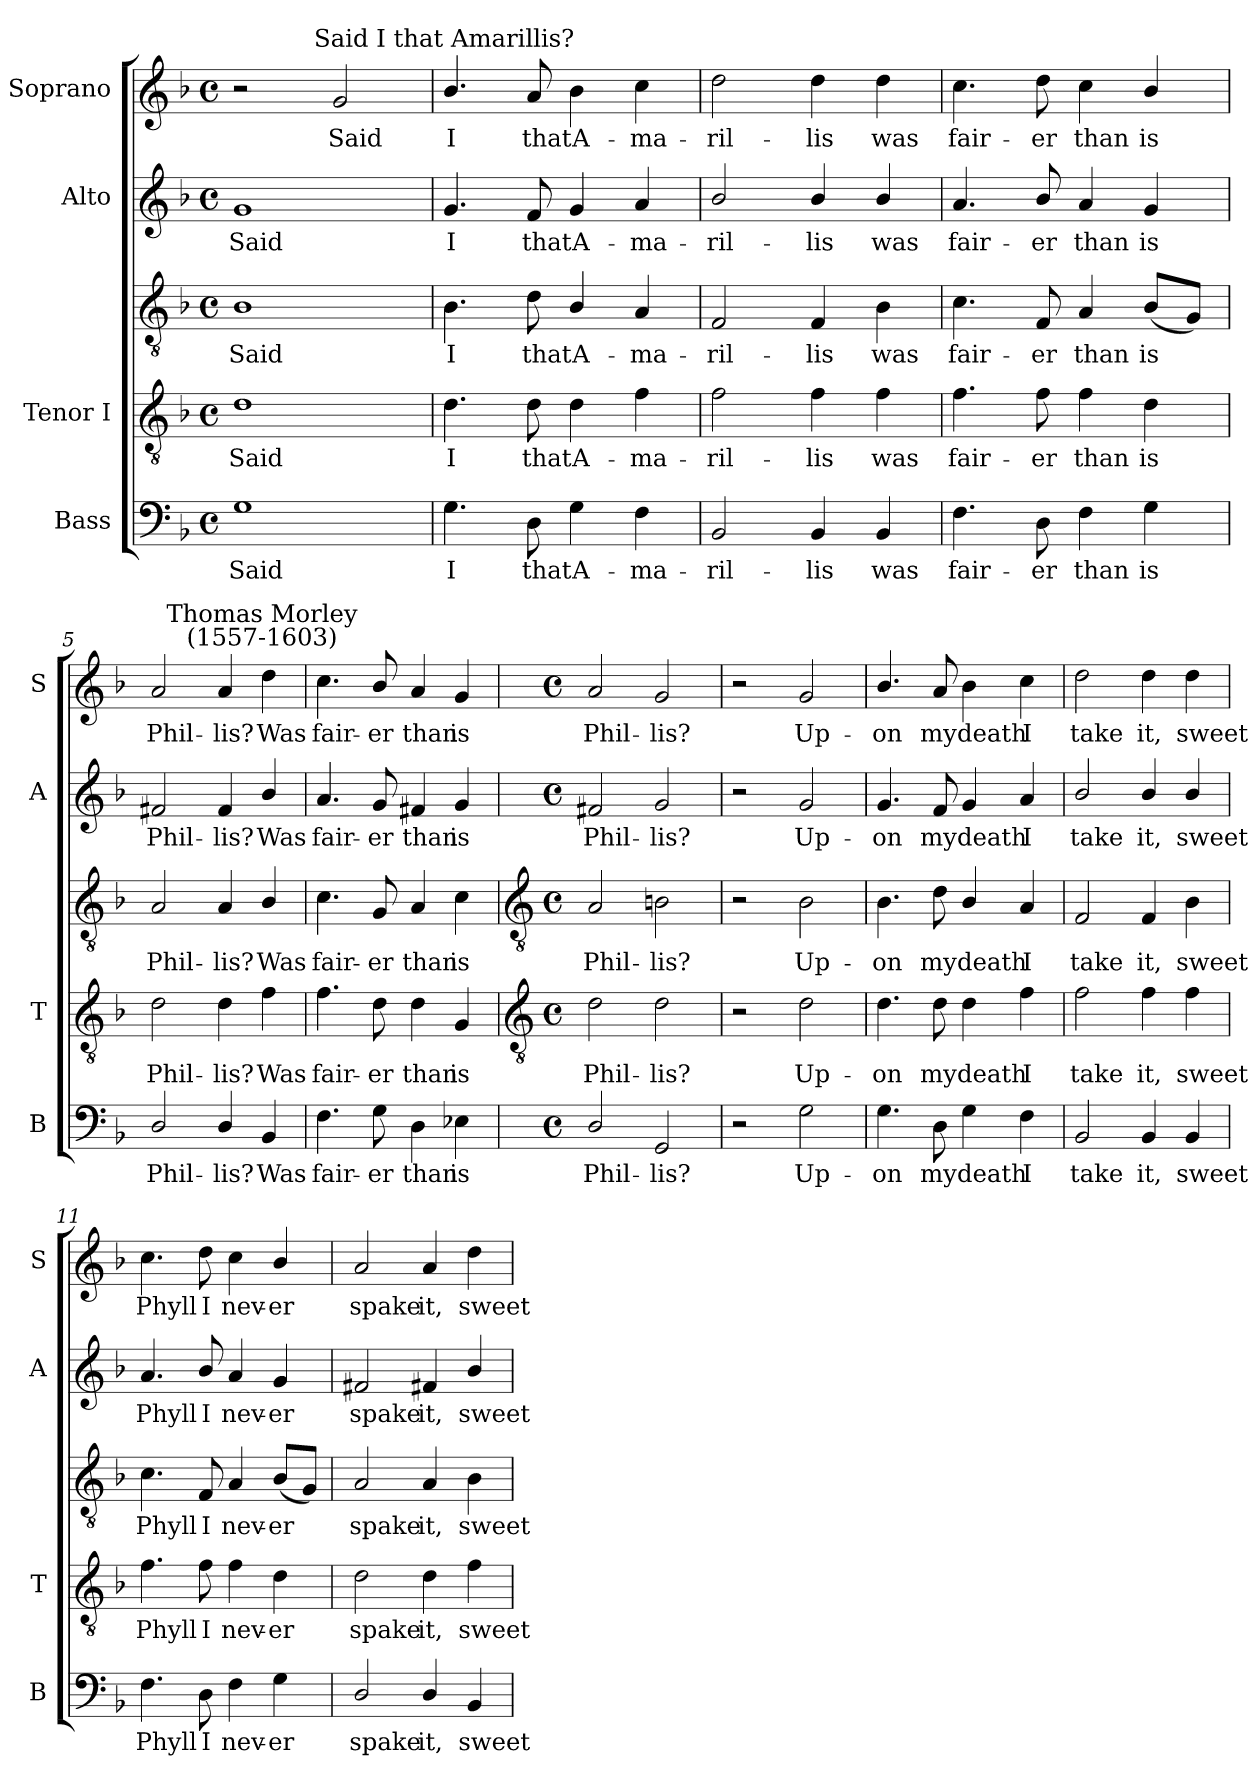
**kern	**text	**kern	**text	**kern	**text	**kern	**text	**kern	**text
*part4	*part4	*part3	*part3	*part3	*part3	*part2	*part2	*part1	*part1
*staff5	*staff5	*staff4	*staff4	*staff3	*staff3	*staff2	*staff2	*staff1	*staff1
*I"Bass	*	*I"Tenor I	*	*	*	*I"Alto	*	*I"Soprano	*
*I'B	*	*I'T	*	*	*	*I'A	*	*I'S	*
*clefF4	*	*clefGv2	*	*clefGv2	*	*clefG2	*	*clefG2	*
*k[b-]	*	*k[b-]	*	*k[b-]	*	*k[b-]	*	*k[b-]	*
*F:	*	*F:	*	*F:	*	*F:	*	*F:	*
*M4/4	*	*M4/4	*	*M4/4	*	*M4/4	*	*M4/4	*
*met(c)	*	*met(c)	*	*met(c)	*	*met(c)	*	*met(c)	*
=1	=1	=1	=1	=1	=1	=1	=1	=1	=1
!	!LO:LY:b	!	!LO:LY:b	!	!LO:LY:b	!	!LO:LY:b	!	!
1G	Said	1d	Said	1B-	Said	1g	Said	2r	.
!	!	!	!	!	!	!	!	!	!LO:LY:b
.	.	.	.	.	.	.	.	2g	Said
=2	=2	=2	=2	=2	=2	=2	=2	=2	=2
!	!	!	!	!	!	!	!	!LO:TX:a:cj:t=Said I that Amarillis?	!
!	!LO:LY:b	!	!LO:LY:b	!	!LO:LY:b	!	!LO:LY:b	!	!LO:LY:b
4.G	I	4.d	-I	4.B-	I	4.g	I	4.b-/	I
!	!LO:LY:b	!	!LO:LY:b	!	!LO:LY:b	!	!LO:LY:b	!	!LO:LY:b
8D	that	8d	that	8d	that	8f	that	8a	that
!	!LO:LY:b	!	!LO:LY:b	!	!LO:LY:b	!	!LO:LY:b	!	!LO:LY:b
4G	A-	4d	A-	4B-/	A-	4g	A-	4b-	A-
!	!LO:LY:b	!	!LO:LY:b	!	!LO:LY:b	!	!LO:LY:b	!	!LO:LY:b
4F	-ma-	4f	-ma-	4A	-ma-	4a	-ma-	4cc	-ma-
=3	=3	=3	=3	=3	=3	=3	=3	=3	=3
!	!LO:LY:b	!	!LO:LY:b	!	!LO:LY:b	!	!LO:LY:b	!	!LO:LY:b
2BB-	-ril-	2f	ril-	2F	-ril-	2b-/	-ril-	2dd	-ril-
!	!LO:LY:b	!	!LO:LY:b	!	!LO:LY:b	!	!LO:LY:b	!	!LO:LY:b
4BB-	-lis	4f	-lis	4F	-lis	4b-/	-lis	4dd	-lis
!	!LO:LY:b	!	!LO:LY:b	!	!LO:LY:b	!	!LO:LY:b	!	!LO:LY:b
4BB-	was	4f	was	4B-\	was	4b-/	was	4dd	was
=4	=4	=4	=4	=4	=4	=4	=4	=4	=4
!	!LO:LY:b	!	!LO:LY:b	!	!LO:LY:b	!	!LO:LY:b	!	!LO:LY:b
4.F	fair-	4.f	fair-	4.c	fair-	4.a	fair-	4.cc	fair-
!	!LO:LY:b	!	!LO:LY:b	!	!LO:LY:b	!	!LO:LY:b	!	!LO:LY:b
8D	-er	8f	-er	8F	-er	8b-/	-er	8dd	-er
!	!LO:LY:b	!	!LO:LY:b	!	!LO:LY:b	!	!LO:LY:b	!	!LO:LY:b
4F	than	4f	than	4A	than	4a	than	4cc	than
!	!LO:LY:b	!	!LO:LY:b	!	!LO:LY:b	!	!LO:LY:b	!	!LO:LY:b
4G	is	4d	is	(<8B-L	is	4g	is	4b-/	is
.	.	.	.	8GJ)	.	.	.	.	.
=5	=5	=5	=5	=5	=5	=5	=5	=5	=5
!	!LO:LY:b	!	!LO:LY:b	!	!LO:LY:b	!	!LO:LY:b	!	!LO:LY:b
2D/	Phil-	2d	Phil-	2A	Phil-	2f#X	Phil-	2a	Phil-
!	!LO:LY:b	!	!LO:LY:b	!	!LO:LY:b	!	!LO:LY:b	!	!LO:LY:b
4D/	-lis?	4d	-lis?	4A	-lis?	4f#	-lis?	4a	-lis?
!	!	!	!	!	!	!	!	!LO:TX:a:cj:t=Thomas Morley\n(1557-1603)	!
!	!LO:LY:b	!	!LO:LY:b	!	!LO:LY:b	!	!LO:LY:b	!	!LO:LY:b
4BB-	Was	4f	Was	4B-/	Was	4b-/	Was	4dd	Was
=6	=6	=6	=6	=6	=6	=6	=6	=6	=6
!	!LO:LY:b	!	!LO:LY:b	!	!LO:LY:b	!	!LO:LY:b	!	!LO:LY:b
4.F	fair-	4.f	fair-	4.c	fair-	4.a	fair-	4.cc	fair-
!	!LO:LY:b	!	!LO:LY:b	!	!LO:LY:b	!	!LO:LY:b	!	!LO:LY:b
8G	-er	8d	-er	8G	-er	8g	-er	8b-/	-er
!	!LO:LY:b	!	!LO:LY:b	!	!LO:LY:b	!	!LO:LY:b	!	!LO:LY:b
4D	than	4d	than	4A	than	4f#X	than	4a	than
!	!LO:LY:b	!	!LO:LY:b	!	!LO:LY:b	!	!LO:LY:b	!	!LO:LY:b
4E-X	is	4G	is	4c	is	4g	is	4g	is
!!LO:LB:g=z
=7	=7	=7	=7	=7	=7	=7	=7	=7	=7
*	*	*clefGv2	*	*clefGv2	*	*	*	*	*
*M4/4	*	*M4/4	*	*M4/4	*	*M4/4	*	*M4/4	*
*met(c)	*	*met(c)	*	*met(c)	*	*met(c)	*	*met(c)	*
!	!LO:LY:b	!	!LO:LY:b	!	!LO:LY:b	!	!LO:LY:b	!	!LO:LY:b
2D/	Phil-	2d	Phil-	2A	Phil-	2f#X	Phil-	2a	Phil-
!	!LO:LY:b	!	!LO:LY:b	!	!LO:LY:b	!	!LO:LY:b	!	!LO:LY:b
2GG	-lis?	2d	-lis?	2Bn	-lis?	2g	-lis?	2g	-lis?
=8	=8	=8	=8	=8	=8	=8	=8	=8	=8
2r	.	2r	.	2r	.	2r	.	2r	.
!	!LO:LY:b	!	!LO:LY:b	!	!LO:LY:b	!	!LO:LY:b	!	!LO:LY:b
2G	Up-	2d	-Up-	2B-	Up-	2g	Up-	2g	Up-
=9	=9	=9	=9	=9	=9	=9	=9	=9	=9
!	!LO:LY:b	!	!LO:LY:b	!	!LO:LY:b	!	!LO:LY:b	!	!LO:LY:b
4.G	-on	4.d	on	4.B-	-on	4.g	-on	4.b-/	-on
!	!LO:LY:b	!	!LO:LY:b	!	!LO:LY:b	!	!LO:LY:b	!	!LO:LY:b
8D	my	8d	my	8d	my	8f	my	8a	my
!	!LO:LY:b	!	!LO:LY:b	!	!LO:LY:b	!	!LO:LY:b	!	!LO:LY:b
4G	death	4d	death	4B-/	death	4g	death	4b-	death
!	!LO:LY:b	!	!LO:LY:b	!	!LO:LY:b	!	!LO:LY:b	!	!LO:LY:b
4F	I	4f	I	4A	I	4a	I	4cc	I
=10	=10	=10	=10	=10	=10	=10	=10	=10	=10
!	!LO:LY:b	!	!LO:LY:b	!	!LO:LY:b	!	!LO:LY:b	!	!LO:LY:b
2BB-	take	2f	take	2F	take	2b-/	take	2dd	take
!	!LO:LY:b	!	!LO:LY:b	!	!LO:LY:b	!	!LO:LY:b	!	!LO:LY:b
4BB-	it,	4f	it,	4F	it,	4b-/	it,	4dd	it,
!	!LO:LY:b	!	!LO:LY:b	!	!LO:LY:b	!	!LO:LY:b	!	!LO:LY:b
4BB-	sweet	4f	sweet	4B-	sweet	4b-/	sweet	4dd	sweet
=11	=11	=11	=11	=11	=11	=11	=11	=11	=11
!	!LO:LY:b	!	!LO:LY:b	!	!LO:LY:b	!	!LO:LY:b	!	!LO:LY:b
4.F	Phyll	4.f	Phyll	4.c	Phyll	4.a	Phyll	4.cc	Phyll
!	!LO:LY:b	!	!LO:LY:b	!	!LO:LY:b	!	!LO:LY:b	!	!LO:LY:b
8D	I	8f	I	8F	I	8b-/	I	8dd	I
!	!LO:LY:b	!	!LO:LY:b	!	!LO:LY:b	!	!LO:LY:b	!	!LO:LY:b
4F	nev-	4f	nev-	4A	nev-	4a	nev-	4cc	nev-
!	!LO:LY:b	!	!LO:LY:b	!	!LO:LY:b	!	!LO:LY:b	!	!LO:LY:b
4G	-er	4d	-er	(<8B-L	-er	4g	-er	4b-/	-er
.	.	.	.	8GJ)	.	.	.	.	.
=12	=12	=12	=12	=12	=12	=12	=12	=12	=12
!	!LO:LY:b	!	!LO:LY:b	!	!LO:LY:b	!	!LO:LY:b	!	!LO:LY:b
2D/	spake	2d	spake	2A	spake	2f#X	spake	2a	spake
!	!LO:LY:b	!	!LO:LY:b	!	!LO:LY:b	!	!LO:LY:b	!	!LO:LY:b
4D/	it,	4d	it,	4A	it,	4f#X	it,	4a	it,
!	!LO:LY:b	!	!LO:LY:b	!	!LO:LY:b	!	!LO:LY:b	!	!LO:LY:b
4BB-	sweet	4f	sweet	4B-	sweet	4b-/	sweet	4dd	sweet
=	=	=	=	=	=	=	=	=	=
*-	*-	*-	*-	*-	*-	*-	*-	*-	*-
